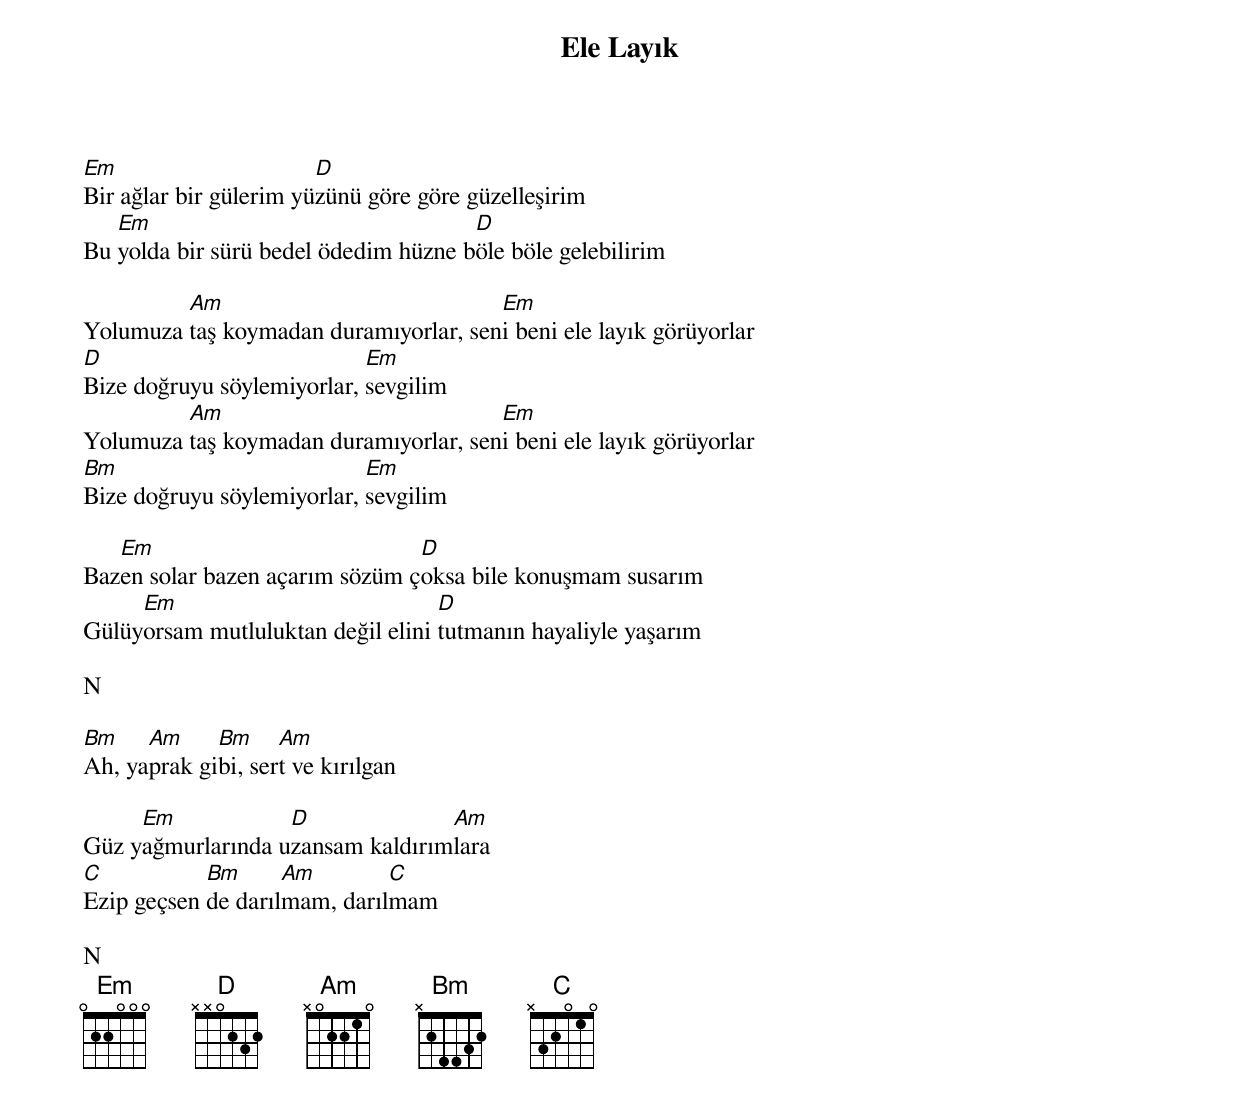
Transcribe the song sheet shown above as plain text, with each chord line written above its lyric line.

{title: Ele Layık}
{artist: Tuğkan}

Em                      D
Bir ağlar bir gülerim yüzünü göre göre güzelleşirim
   Em                                 D
Bu yolda bir sürü bedel ödedim hüzne böle böle gelebilirim

         Am                            Em
Yolumuza taş koymadan duramıyorlar, seni beni ele layık görüyorlar
D                           Em
Bize doğruyu söylemiyorlar, sevgilim
         Am                            Em
Yolumuza taş koymadan duramıyorlar, seni beni ele layık görüyorlar
Bm                          Em
Bize doğruyu söylemiyorlar, sevgilim

   Em                           D
Bazen solar bazen açarım sözüm çoksa bile konuşmam susarım
     Em                            D
Gülüyorsam mutluluktan değil elini tutmanın hayaliyle yaşarım

N

Bm    Am     Bm     Am
Ah, yaprak gibi, sert ve kırılgan

     Em            D              Am
Güz yağmurlarında uzansam kaldırımlara
C           Bm      Am        C
Ezip geçsen de darılmam, darılmam

N
